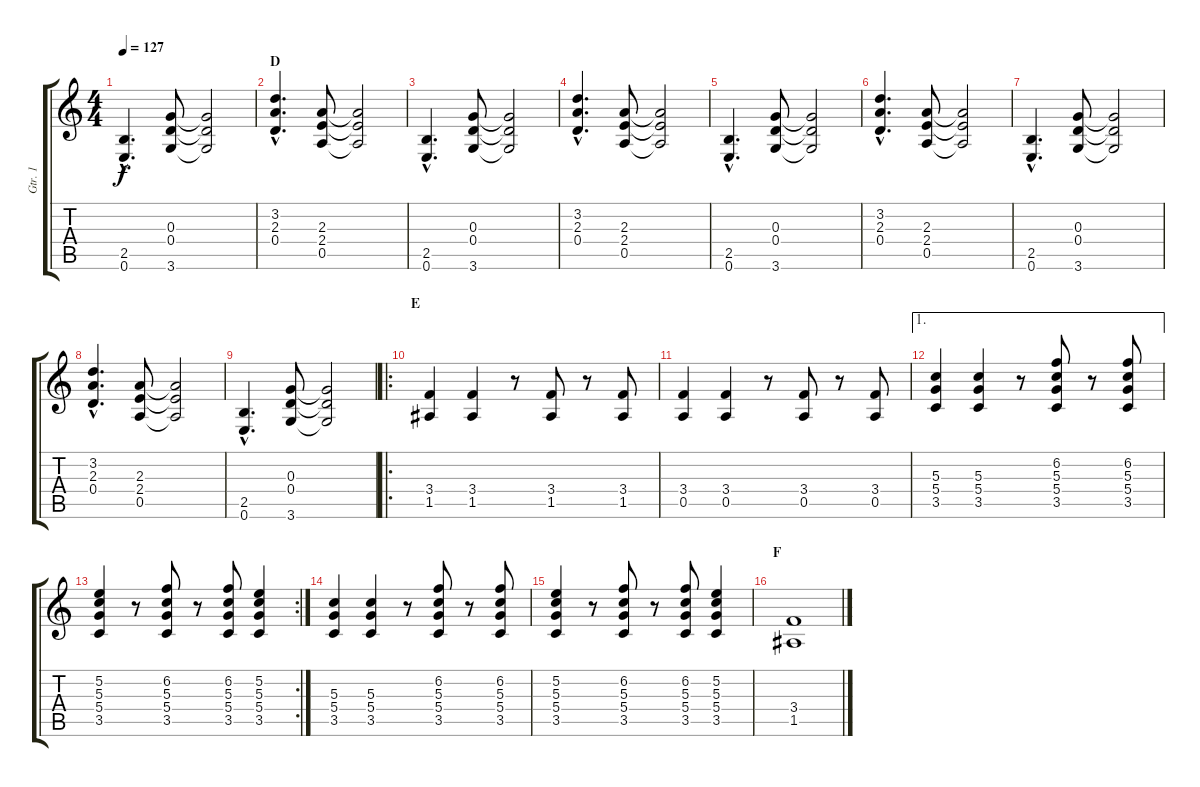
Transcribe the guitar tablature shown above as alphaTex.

\track ("Gtr. 1" "Gtr. 1") {instrument overdrivenguitar}
\staff {score tabs}
\tuning (E4 B3 G3 D3 A2 E2) {hide}
\ts (4 4)
\tempo 127
\clef g2
\ks c
(2.5{hac} 0.6{hac}).4{d dy f} (0.3 0.4 3.6).8 (0.3{t} 0.4{t} 3.6{t}).2 |
\section ("" "D")
(3.2{hac} 2.3{hac} 0.4{hac}).4{d} (2.3 2.4 0.5).8 (2.3{t} 2.4{t} 0.5{t}).2 |
(2.5{hac} 0.6{hac}).4{d} (0.3 0.4 3.6).8 (0.3{t} 0.4{t} 3.6{t}).2 |
(3.2{hac} 2.3{hac} 0.4{hac}).4{d} (2.3 2.4 0.5).8 (2.3{t} 2.4{t} 0.5{t}).2 |
(2.5{hac} 0.6{hac}).4{d} (0.3 0.4 3.6).8 (0.3{t} 0.4{t} 3.6{t}).2 |
(3.2{hac} 2.3{hac} 0.4{hac}).4{d} (2.3 2.4 0.5).8 (2.3{t} 2.4{t} 0.5{t}).2 |
(2.5{hac} 0.6{hac}).4{d} (0.3 0.4 3.6).8 (0.3{t} 0.4{t} 3.6{t}).2 |
(3.2{hac} 2.3{hac} 0.4{hac}).4{d} (2.3 2.4 0.5).8 (2.3{t} 2.4{t} 0.5{t}).2 |
(2.5{hac} 0.6{hac}).4{d} (0.3 0.4 3.6).8 (0.3{t} 0.4{t} 3.6{t}).2 |
\ro
\section ("" "E")
(3.4 1.5).4 (3.4 1.5).4 r.8 (3.4 1.5).8 r.8 (3.4 1.5).8 |
(3.4 0.5).4 (3.4 0.5).4 r.8 (3.4 0.5).8 r.8 (3.4 0.5).8 |
\ae 1
(5.3 5.4 3.5).4 (5.3 5.4 3.5).4 r.8 (6.2 5.3 5.4 3.5).8 r.8 (6.2 5.3 5.4 3.5).8 |
\rc 2
(5.2 5.3 5.4 3.5).4 r.8 (6.2 5.3 5.4 3.5).8 r.8 (6.2 5.3 5.4 3.5).8 (5.2 5.3 5.4 3.5).4 |
(5.3 5.4 3.5).4 (5.3 5.4 3.5).4 r.8 (6.2 5.3 5.4 3.5).8 r.8 (6.2 5.3 5.4 3.5).8 |
(5.2 5.3 5.4 3.5).4 r.8 (6.2 5.3 5.4 3.5).8 r.8 (6.2 5.3 5.4 3.5).8 (5.2 5.3 5.4 3.5).4 |
\section ("" "F")
(3.4 1.5).1
